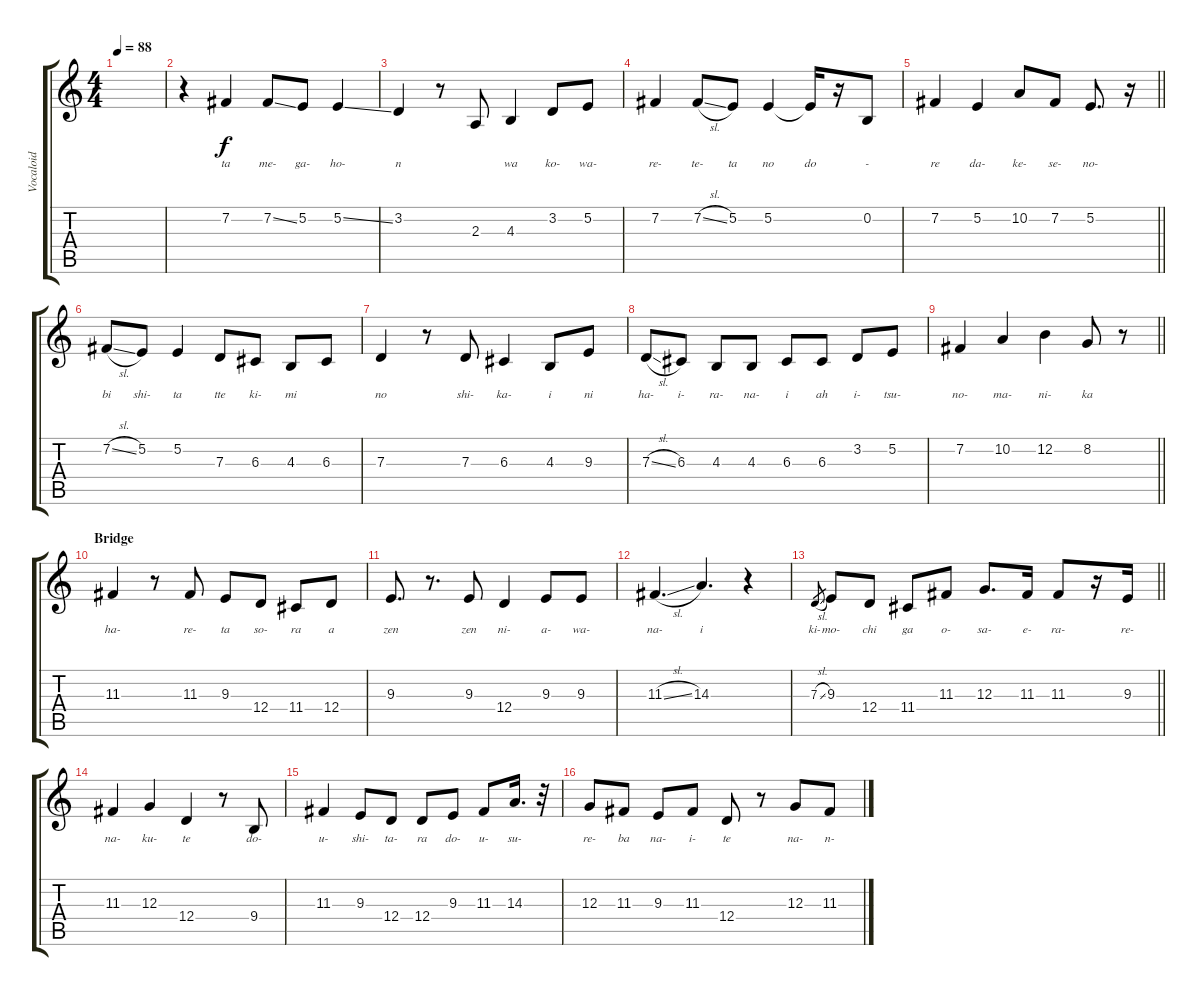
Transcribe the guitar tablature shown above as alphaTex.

\track ("Vocaloid" "Vocaloid") {instrument viola}
\staff {score tabs}
\tuning (E4 B3 G3 D3 A2 E2) {hide}
\ts (4 4)
\tempo 88
\clef g2
\ks c
|
r.4 7.2.4{lyrics (0 "ta") lyrics (1 "") lyrics (2 "") lyrics (3 "") lyrics (4 "") dy f} 7.2{ss}.8{lyrics (0 "me-") lyrics (1 "") lyrics (2 "") lyrics (3 "") lyrics (4 "")} 5.2.8{lyrics (0 "ga-") lyrics (1 "") lyrics (2 "") lyrics (3 "") lyrics (4 "")} 5.2{ss}.4{lyrics (0 "ho-") lyrics (1 "") lyrics (2 "") lyrics (3 "") lyrics (4 "")} |
3.2.4{lyrics (0 "n") lyrics (1 "") lyrics (2 "") lyrics (3 "") lyrics (4 "")} r.8 2.3.8{lyrics (0 "") lyrics (1 "") lyrics (2 "") lyrics (3 "") lyrics (4 "")} 4.3.4{lyrics (0 "wa") lyrics (1 "") lyrics (2 "") lyrics (3 "") lyrics (4 "")} 3.2.8{lyrics (0 "ko-") lyrics (1 "") lyrics (2 "") lyrics (3 "") lyrics (4 "")} 5.2.8{lyrics (0 "wa-") lyrics (1 "") lyrics (2 "") lyrics (3 "") lyrics (4 "")} |
7.2.4{lyrics (0 "re-") lyrics (1 "") lyrics (2 "") lyrics (3 "") lyrics (4 "")} 7.2{sl}.8{lyrics (0 "te-") lyrics (1 "") lyrics (2 "") lyrics (3 "") lyrics (4 "")} 5.2.8{lyrics (0 "ta") lyrics (1 "") lyrics (2 "") lyrics (3 "") lyrics (4 "")} 5.2.4{lyrics (0 "no") lyrics (1 "") lyrics (2 "") lyrics (3 "") lyrics (4 "")} 5.2{t}.16{lyrics (0 "do") lyrics (1 "") lyrics (2 "") lyrics (3 "") lyrics (4 "")} r.16 0.2.8{lyrics (0 "-") lyrics (1 "") lyrics (2 "") lyrics (3 "") lyrics (4 "")} |
\barLineRight lightlight
7.2.4{lyrics (0 "re") lyrics (1 "") lyrics (2 "") lyrics (3 "") lyrics (4 "")} 5.2.4{lyrics (0 "da-") lyrics (1 "") lyrics (2 "") lyrics (3 "") lyrics (4 "")} 10.2.8{lyrics (0 "ke-") lyrics (1 "") lyrics (2 "") lyrics (3 "") lyrics (4 "")} 7.2.8{lyrics (0 "se-") lyrics (1 "") lyrics (2 "") lyrics (3 "") lyrics (4 "")} 5.2.8{d lyrics (0 "no-") lyrics (1 "") lyrics (2 "") lyrics (3 "") lyrics (4 "")} r.16 |
7.2{sl}.8{lyrics (0 "bi") lyrics (1 "") lyrics (2 "") lyrics (3 "") lyrics (4 "")} 5.2.8{lyrics (0 "shi-") lyrics (1 "") lyrics (2 "") lyrics (3 "") lyrics (4 "")} 5.2.4{lyrics (0 "ta") lyrics (1 "") lyrics (2 "") lyrics (3 "") lyrics (4 "")} 7.3.8{lyrics (0 "tte") lyrics (1 "") lyrics (2 "") lyrics (3 "") lyrics (4 "")} 6.3.8{lyrics (0 "ki-") lyrics (1 "") lyrics (2 "") lyrics (3 "") lyrics (4 "")} 4.3.8{lyrics (0 "mi") lyrics (1 "") lyrics (2 "") lyrics (3 "") lyrics (4 "")} 6.3.8{lyrics (0 "") lyrics (1 "") lyrics (2 "") lyrics (3 "") lyrics (4 "")} |
7.3.4{lyrics (0 "no") lyrics (1 "") lyrics (2 "") lyrics (3 "") lyrics (4 "")} r.8 7.3.8{lyrics (0 "shi-") lyrics (1 "") lyrics (2 "") lyrics (3 "") lyrics (4 "")} 6.3.4{lyrics (0 "ka-") lyrics (1 "") lyrics (2 "") lyrics (3 "") lyrics (4 "")} 4.3.8{lyrics (0 "i") lyrics (1 "") lyrics (2 "") lyrics (3 "") lyrics (4 "")} 9.3.8{lyrics (0 "ni") lyrics (1 "") lyrics (2 "") lyrics (3 "") lyrics (4 "")} |
7.3{sl}.8{lyrics (0 "ha-") lyrics (1 "") lyrics (2 "") lyrics (3 "") lyrics (4 "")} 6.3.8{lyrics (0 "i-") lyrics (1 "") lyrics (2 "") lyrics (3 "") lyrics (4 "")} 4.3.8{lyrics (0 "ra-") lyrics (1 "") lyrics (2 "") lyrics (3 "") lyrics (4 "")} 4.3.8{lyrics (0 "na-") lyrics (1 "") lyrics (2 "") lyrics (3 "") lyrics (4 "")} 6.3.8{lyrics (0 "i") lyrics (1 "") lyrics (2 "") lyrics (3 "") lyrics (4 "")} 6.3.8{lyrics (0 "ah") lyrics (1 "") lyrics (2 "") lyrics (3 "") lyrics (4 "")} 3.2.8{lyrics (0 "i-") lyrics (1 "") lyrics (2 "") lyrics (3 "") lyrics (4 "")} 5.2.8{lyrics (0 "tsu-") lyrics (1 "") lyrics (2 "") lyrics (3 "") lyrics (4 "")} |
\barLineRight lightlight
7.2.4{lyrics (0 "no-") lyrics (1 "") lyrics (2 "") lyrics (3 "") lyrics (4 "")} 10.2.4{lyrics (0 "ma-") lyrics (1 "") lyrics (2 "") lyrics (3 "") lyrics (4 "")} 12.2.4{lyrics (0 "ni-") lyrics (1 "") lyrics (2 "") lyrics (3 "") lyrics (4 "")} 8.2.8{lyrics (0 "ka") lyrics (1 "") lyrics (2 "") lyrics (3 "") lyrics (4 "")} r.8 |
\section ("" "Bridge")
11.3.4{lyrics (0 "ha-") lyrics (1 "") lyrics (2 "") lyrics (3 "") lyrics (4 "")} r.8 11.3.8{lyrics (0 "re-") lyrics (1 "") lyrics (2 "") lyrics (3 "") lyrics (4 "")} 9.3.8{lyrics (0 "ta") lyrics (1 "") lyrics (2 "") lyrics (3 "") lyrics (4 "")} 12.4.8{lyrics (0 "so-") lyrics (1 "") lyrics (2 "") lyrics (3 "") lyrics (4 "")} 11.4.8{lyrics (0 "ra") lyrics (1 "") lyrics (2 "") lyrics (3 "") lyrics (4 "")} 12.4.8{lyrics (0 "a") lyrics (1 "") lyrics (2 "") lyrics (3 "") lyrics (4 "")} |
9.3.8{d lyrics (0 "zen") lyrics (1 "") lyrics (2 "") lyrics (3 "") lyrics (4 "")} r.8{d} 9.3.8{lyrics (0 "zen") lyrics (1 "") lyrics (2 "") lyrics (3 "") lyrics (4 "")} 12.4.4{lyrics (0 "ni-") lyrics (1 "") lyrics (2 "") lyrics (3 "") lyrics (4 "")} 9.3.8{lyrics (0 "a-") lyrics (1 "") lyrics (2 "") lyrics (3 "") lyrics (4 "")} 9.3.8{lyrics (0 "wa-") lyrics (1 "") lyrics (2 "") lyrics (3 "") lyrics (4 "")} |
11.3{sl}.4{d lyrics (0 "na-") lyrics (1 "") lyrics (2 "") lyrics (3 "") lyrics (4 "")} 14.3.4{d lyrics (0 "i") lyrics (1 "") lyrics (2 "") lyrics (3 "") lyrics (4 "")} r.4 |
\barLineRight lightlight
7.3{sl}.8{lyrics (0 "ki-") lyrics (1 "") lyrics (2 "") lyrics (3 "") lyrics (4 "") gr} 9.3.8{lyrics (0 "mo-") lyrics (1 "") lyrics (2 "") lyrics (3 "") lyrics (4 "")} 12.4.8{lyrics (0 "chi") lyrics (1 "") lyrics (2 "") lyrics (3 "") lyrics (4 "")} 11.4.8{lyrics (0 "ga") lyrics (1 "") lyrics (2 "") lyrics (3 "") lyrics (4 "")} 11.3.8{lyrics (0 "o-") lyrics (1 "") lyrics (2 "") lyrics (3 "") lyrics (4 "")} 12.3.8{d lyrics (0 "sa-") lyrics (1 "") lyrics (2 "") lyrics (3 "") lyrics (4 "")} 11.3.16{lyrics (0 "e-") lyrics (1 "") lyrics (2 "") lyrics (3 "") lyrics (4 "")} 11.3.8{lyrics (0 "ra-") lyrics (1 "") lyrics (2 "") lyrics (3 "") lyrics (4 "")} r.16 9.3.16{lyrics (0 "re-") lyrics (1 "") lyrics (2 "") lyrics (3 "") lyrics (4 "")} |
11.3.4{lyrics (0 "na-") lyrics (1 "") lyrics (2 "") lyrics (3 "") lyrics (4 "")} 12.3.4{lyrics (0 "ku-") lyrics (1 "") lyrics (2 "") lyrics (3 "") lyrics (4 "")} 12.4.4{lyrics (0 "te") lyrics (1 "") lyrics (2 "") lyrics (3 "") lyrics (4 "")} r.8 9.4.8{lyrics (0 "do-") lyrics (1 "") lyrics (2 "") lyrics (3 "") lyrics (4 "")} |
11.3.4{lyrics (0 "u-") lyrics (1 "") lyrics (2 "") lyrics (3 "") lyrics (4 "")} 9.3.8{lyrics (0 "shi-") lyrics (1 "") lyrics (2 "") lyrics (3 "") lyrics (4 "")} 12.4.8{lyrics (0 "ta-") lyrics (1 "") lyrics (2 "") lyrics (3 "") lyrics (4 "")} 12.4.8{lyrics (0 "ra") lyrics (1 "") lyrics (2 "") lyrics (3 "") lyrics (4 "")} 9.3.8{lyrics (0 "do-") lyrics (1 "") lyrics (2 "") lyrics (3 "") lyrics (4 "")} 11.3.8{lyrics (0 "u-") lyrics (1 "") lyrics (2 "") lyrics (3 "") lyrics (4 "")} 14.3.16{d lyrics (0 "su-") lyrics (1 "") lyrics (2 "") lyrics (3 "") lyrics (4 "")} r.32 |
12.3.8{lyrics (0 "re-") lyrics (1 "") lyrics (2 "") lyrics (3 "") lyrics (4 "")} 11.3.8{lyrics (0 "ba") lyrics (1 "") lyrics (2 "") lyrics (3 "") lyrics (4 "")} 9.3.8{lyrics (0 "na-") lyrics (1 "") lyrics (2 "") lyrics (3 "") lyrics (4 "")} 11.3.8{lyrics (0 "i-") lyrics (1 "") lyrics (2 "") lyrics (3 "") lyrics (4 "")} 12.4.8{lyrics (0 "te") lyrics (1 "") lyrics (2 "") lyrics (3 "") lyrics (4 "")} r.8 12.3.8{lyrics (0 "na-") lyrics (1 "") lyrics (2 "") lyrics (3 "") lyrics (4 "")} 11.3.8{lyrics (0 "n-") lyrics (1 "") lyrics (2 "") lyrics (3 "") lyrics (4 "")}
